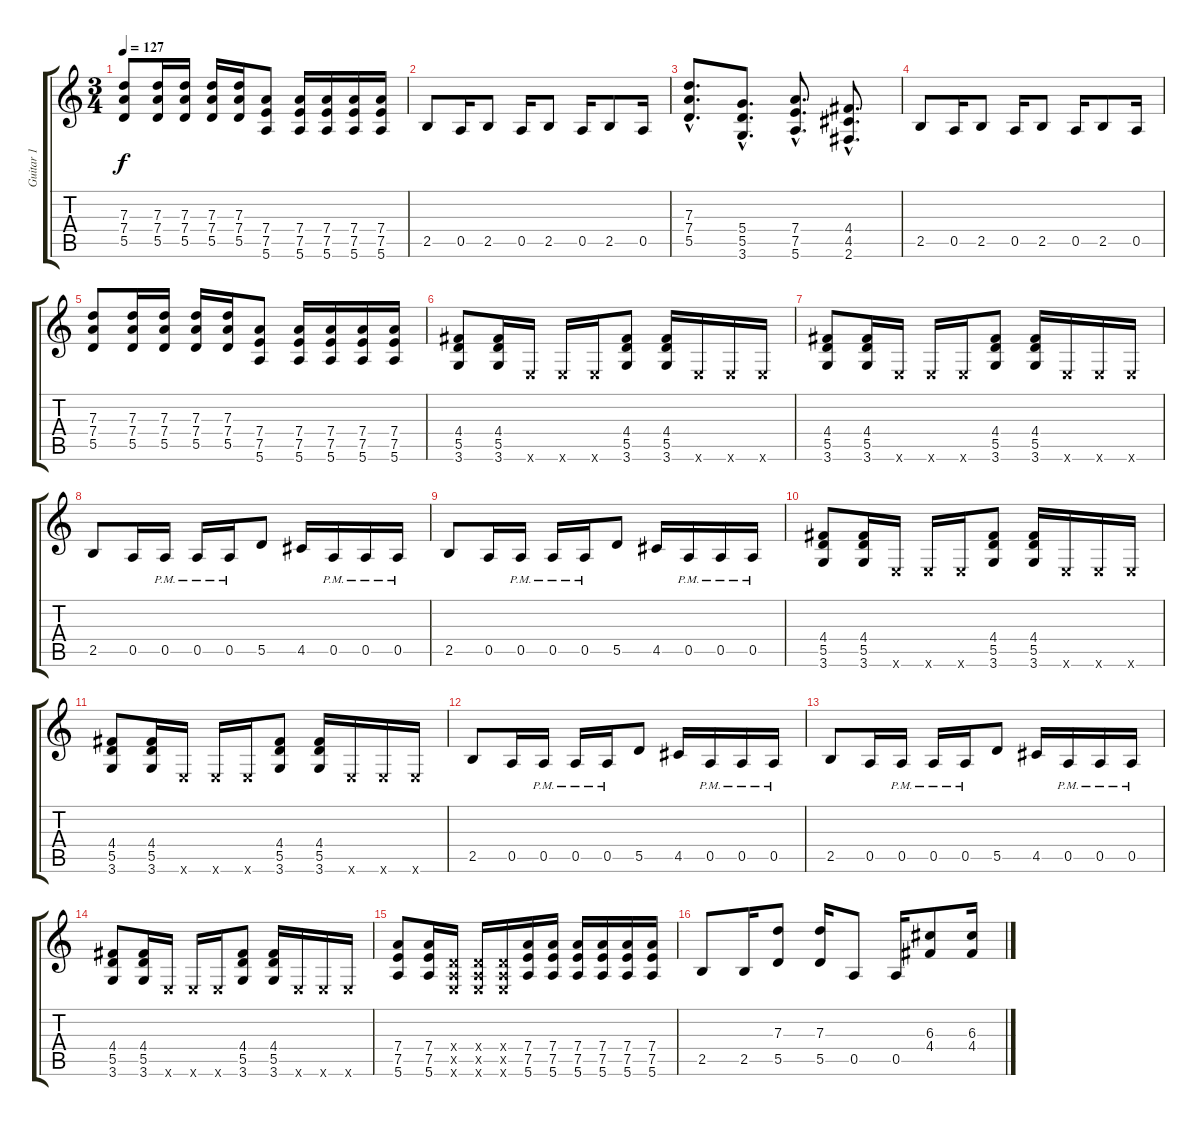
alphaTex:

\track ("Guitar 1" "Guitar 1") {instrument distortionguitar}
\staff {score tabs}
\tuning (E4 B3 G3 D3 A2 E2) {hide}
\ts (3 4)
\tempo 127
\clef g2
\ks c
(7.3 7.4 5.5).8{dy f} (7.3 7.4 5.5).16 (7.3 7.4 5.5).16 (7.3 7.4 5.5).16 (7.3 7.4 5.5).16 (7.4 7.5 5.6).8 (7.4 7.5 5.6).16 (7.4 7.5 5.6).16 (7.4 7.5 5.6).16 (7.4 7.5 5.6).16 |
2.5.8 0.5.16 2.5.8 0.5.16 2.5.8 0.5.16 2.5.8 0.5.16 |
(7.3{hac} 7.4{hac} 5.5{hac}).8{d} (5.4{hac} 5.5{hac} 3.6{hac}).8{d} (7.4{hac} 7.5{hac} 5.6{hac}).8{d} (4.4{hac} 4.5{hac} 2.6{hac}).8{d} |
2.5.8 0.5.16 2.5.8 0.5.16 2.5.8 0.5.16 2.5.8 0.5.16 |
(7.3 7.4 5.5).8 (7.3 7.4 5.5).16 (7.3 7.4 5.5).16 (7.3 7.4 5.5).16 (7.3 7.4 5.5).16 (7.4 7.5 5.6).8 (7.4 7.5 5.6).16 (7.4 7.5 5.6).16 (7.4 7.5 5.6).16 (7.4 7.5 5.6).16 |
(4.4 5.5 3.6).8 (4.4 5.5 3.6).16 0.6{x}.16 0.6{x}.16 0.6{x}.16 (4.4 5.5 3.6).8 (4.4 5.5 3.6).16 0.6{x}.16 0.6{x}.16 0.6{x}.16 |
(4.4 5.5 3.6).8 (4.4 5.5 3.6).16 0.6{x}.16 0.6{x}.16 0.6{x}.16 (4.4 5.5 3.6).8 (4.4 5.5 3.6).16 0.6{x}.16 0.6{x}.16 0.6{x}.16 |
2.5.8 0.5.16 0.5{pm}.16 0.5{pm}.16 0.5{pm}.16 5.5.8 4.5.16 0.5{pm}.16 0.5{pm}.16 0.5{pm}.16 |
2.5.8 0.5.16 0.5{pm}.16 0.5{pm}.16 0.5{pm}.16 5.5.8 4.5.16 0.5{pm}.16 0.5{pm}.16 0.5{pm}.16 |
(4.4 5.5 3.6).8 (4.4 5.5 3.6).16 0.6{x}.16 0.6{x}.16 0.6{x}.16 (4.4 5.5 3.6).8 (4.4 5.5 3.6).16 0.6{x}.16 0.6{x}.16 0.6{x}.16 |
(4.4 5.5 3.6).8 (4.4 5.5 3.6).16 0.6{x}.16 0.6{x}.16 0.6{x}.16 (4.4 5.5 3.6).8 (4.4 5.5 3.6).16 0.6{x}.16 0.6{x}.16 0.6{x}.16 |
2.5.8 0.5.16 0.5{pm}.16 0.5{pm}.16 0.5{pm}.16 5.5.8 4.5.16 0.5{pm}.16 0.5{pm}.16 0.5{pm}.16 |
2.5.8 0.5.16 0.5{pm}.16 0.5{pm}.16 0.5{pm}.16 5.5.8 4.5.16 0.5{pm}.16 0.5{pm}.16 0.5{pm}.16 |
(4.4 5.5 3.6).8 (4.4 5.5 3.6).16 0.6{x}.16 0.6{x}.16 0.6{x}.16 (4.4 5.5 3.6).8 (4.4 5.5 3.6).16 0.6{x}.16 0.6{x}.16 0.6{x}.16 |
(7.4 7.5 5.6).8 (7.4 7.5 5.6).16 (0.4{x} 0.5{x} 0.6{x}).16 (0.4{x} 0.5{x} 0.6{x}).16 (0.4{x} 0.5{x} 0.6{x}).16 (7.4 7.5 5.6).16 (7.4 7.5 5.6).16 (7.4 7.5 5.6).16 (7.4 7.5 5.6).16 (7.4 7.5 5.6).16 (7.4 7.5 5.6).16 |
2.5.8 2.5.16 (7.3 5.5).8 (7.3 5.5).16 0.5.8 0.5.16 (6.3 4.4).8 (6.3 4.4).16
